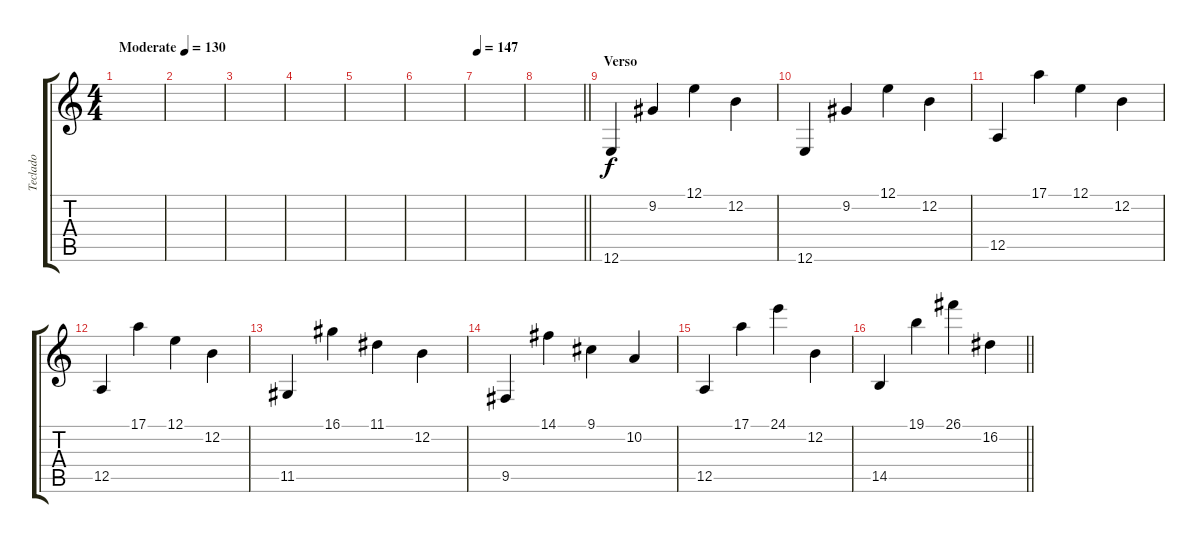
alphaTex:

\track ("Teclado" "Teclado") {instrument drawbarorgan}
\staff {score tabs}
\tuning (E4 B3 G3 D3 A2 E2) {hide}
\ts (4 4)
\tempo (130 "Moderate")
\clef g2
\ks c
|
|
|
|
|
|
\tempo 147
|
\barLineRight lightlight
|
\section ("" "Verso")
12.6.4 9.2.4 12.1.4 12.2.4 |
12.6.4 9.2.4 12.1.4 12.2.4 |
12.5.4 17.1.4 12.1.4 12.2.4 |
12.5.4 17.1.4 12.1.4 12.2.4 |
11.5.4 16.1.4 11.1.4 12.2.4 |
9.5.4 14.1.4 9.1.4 10.2.4 |
12.5.4 17.1.4 24.1.4 12.2.4 |
\barLineRight lightlight
14.5.4 19.1.4 26.1.4 16.2.4
